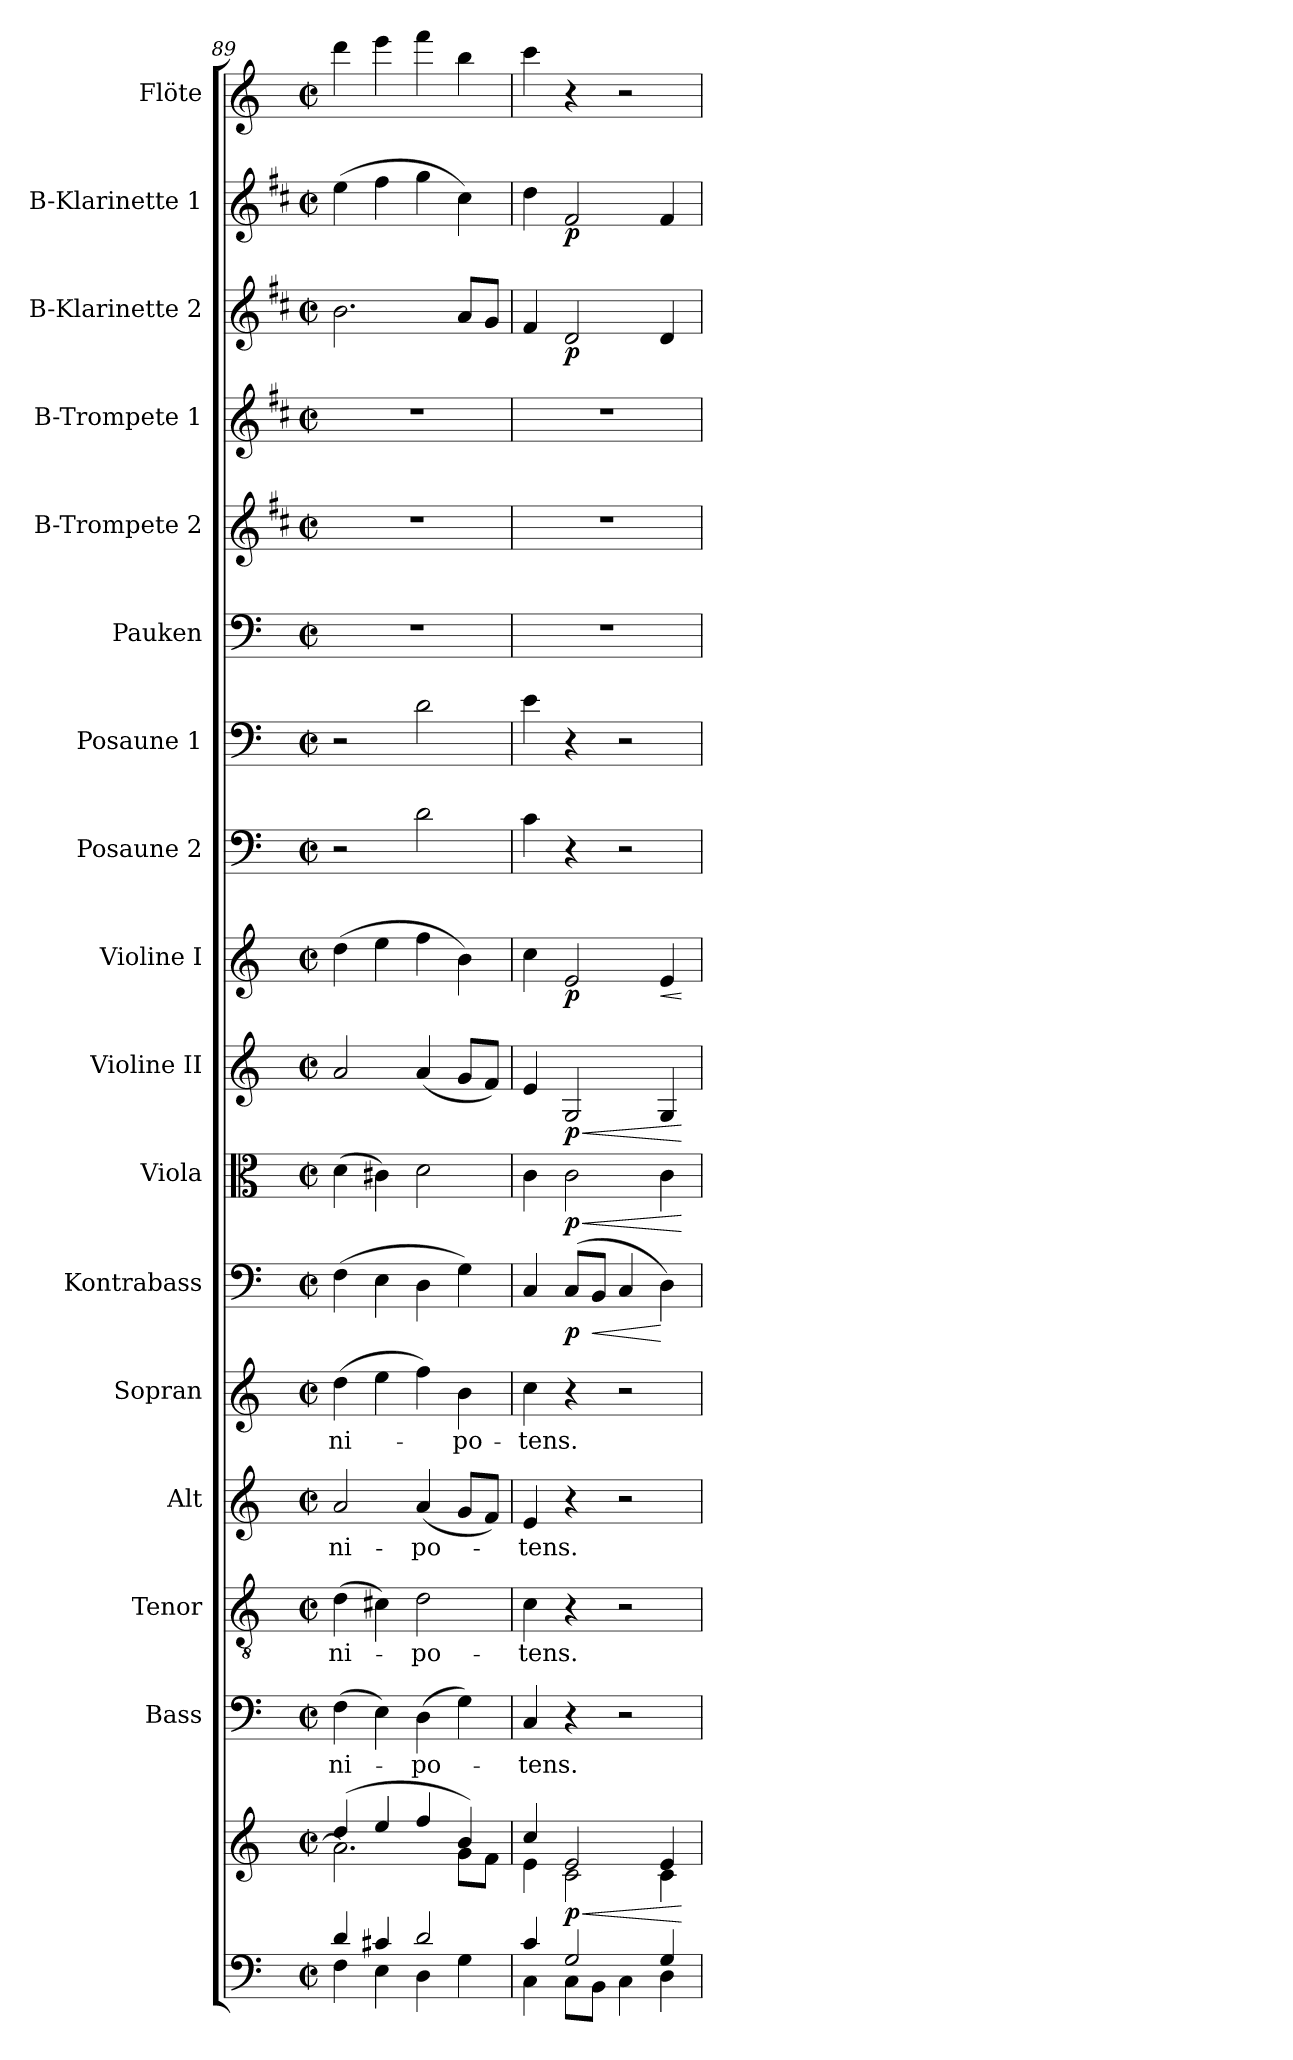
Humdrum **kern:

**kern	**kern	**dynam	**kern	**text	**kern	**text	**kern	**text	**kern	**text	**kern	**dynam	**kern	**dynam	**kern	**dynam	**kern	**dynam	**kern	**kern	**kern	**kern	**kern	**kern	**dynam	**kern	**dynam	**kern
*part17	*part17	*part17	*part16	*part16	*part15	*part15	*part14	*part14	*part13	*part13	*part12	*part12	*part11	*part11	*part10	*part10	*part9	*part9	*part8	*part7	*part6	*part5	*part4	*part3	*part3	*part2	*part2	*part1
*staff18	*staff17	*staff17/18	*staff16	*staff16	*staff15	*staff15	*staff14	*staff14	*staff13	*staff13	*staff12	*staff12	*staff11	*staff11	*staff10	*staff10	*staff9	*staff9	*staff8	*staff7	*staff6	*staff5	*staff4	*staff3	*staff3	*staff2	*staff2	*staff1
*	*	*	*I"Bass	*	*I"Tenor	*	*I"Alt	*	*I"Sopran	*	*I"Kontrabass	*	*I"Viola	*	*I"Violine II	*	*I"Violine I	*	*I"Posaune 2	*I"Posaune 1	*I"Pauken	*I"B-Trompete 2	*I"B-Trompete 1	*I"B-Klarinette 2	*	*I"B-Klarinette 1	*	*I"Flöte
*	*	*	*I'B.	*	*I'T.	*	*I'A.	*	*I'S.	*	*I'Kb.	*	*I'Vla.	*	*I'Vl. II	*	*I'Vl. I	*	*I'Pos. 2	*I'Pos. 1	*I'Pk.	*I'B Trp. 2	*I'B Trp. 1	*I'B Kl. 2	*	*I'B Kl. 1	*	*I'Fl.
!!LO:PB:g=z
*clefF4	*clefG2	*	*clefF4	*	*clefGv2	*	*clefG2	*	*clefG2	*	*clefF4	*	*clefC3	*	*clefG2	*	*clefG2	*	*clefF4	*clefF4	*clefF4	*clefG2	*clefG2	*clefG2	*	*clefG2	*	*clefG2
*	*	*	*	*	*	*	*	*	*	*	*ITrd7c12	*	*	*	*	*	*	*	*	*	*	*ITrd1c2	*ITrd1c2	*ITrd1c2	*	*ITrd1c2	*	*
*k[]	*k[]	*	*k[]	*	*k[]	*	*k[]	*	*k[]	*	*k[]	*	*k[]	*	*k[]	*	*k[]	*	*k[]	*k[]	*k[]	*k[]	*k[]	*k[]	*	*k[]	*	*k[]
*C:	*C:	*	*C:	*	*C:	*	*C:	*	*C:	*	*C:	*	*C:	*	*C:	*	*C:	*	*C:	*C:	*C:	*C:	*C:	*C:	*	*C:	*	*C:
*M2/2	*M2/2	*	*M2/2	*	*M2/2	*	*M2/2	*	*M2/2	*	*M2/2	*	*M2/2	*	*M2/2	*	*M2/2	*	*M2/2	*M2/2	*M2/2	*M2/2	*M2/2	*M2/2	*	*M2/2	*	*M2/2
*met(c|)	*met(c|)	*	*met(c|)	*	*met(c|)	*	*met(c|)	*	*met(c|)	*	*met(c|)	*	*met(c|)	*	*met(c|)	*	*met(c|)	*	*met(c|)	*met(c|)	*met(c|)	*met(c|)	*met(c|)	*met(c|)	*	*met(c|)	*	*met(c|)
=89	=89	=89	=89	=89	=89	=89	=89	=89	=89	=89	=89	=89	=89	=89	=89	=89	=89	=89	=89	=89	=89	=89	=89	=89	=89	=89	=89	=89
*^	*^	*	*	*	*	*	*	*	*	*	*	*	*	*	*	*	*	*	*	*	*	*	*	*	*	*	*	*
!	!	!	!	!	!	!LO:LY:b	!	!LO:LY:b	!	!LO:LY:b	!	!LO:LY:b	!	!	!	!	!	!	!	!	!	!	!	!	!	!	!	!	!	!
4d/	4F\	(4dd/	2.a\]	.	(>4F\	-ni-	(>4d\	-ni-	2a/	-ni-	(>4dd\	-ni-	(>4FF\	.	(>4d\	.	2a/	.	(>4dd\	.	2r	2r	1r	1r	1r	2.a\	.	(>4dd\	.	4ddd\
4c#X/	4E\	4ee/	.	.	4E\)	.	4c#X\)	.	.	.	4ee\	.	4EE\	.	4c#X\)	.	.	.	4ee\	.	.	.	.	.	.	.	.	4ee\	.	4eee\
!	!	!	!	!	!	!LO:LY:b	!	!LO:LY:b	!	!LO:LY:b	!	!	!	!	!	!	!	!	!	!	!	!	!	!	!	!	!	!	!	!
2d/	4D\	4ff/	.	.	(>4D\	-po-	2d\	-po-	(<4a/	-po-	4ff\)	.	4DD\	.	2d\	.	(<4a/	.	4ff\	.	2d\	2d\	.	.	.	.	.	4ff\	.	4fff\
!	!	!	!	!	!	!	!	!	!	!	!	!LO:LY:b	!	!	!	!	!	!	!	!	!	!	!	!	!	!	!	!	!	!
.	4G\	4b/)	8g\L	.	4G\)	.	.	.	8g/L	.	4b\	-po-	4GG\)	.	.	.	8g/L	.	4b\)	.	.	.	.	.	.	8g/L	.	4b\)	.	4bb\
.	.	.	8f\J	.	.	.	.	.	8f/J)	.	.	.	.	.	.	.	8f/J)	.	.	.	.	.	.	.	.	8f/J	.	.	.	.
=90	=90	=90	=90	=90	=90	=90	=90	=90	=90	=90	=90	=90	=90	=90	=90	=90	=90	=90	=90	=90	=90	=90	=90	=90	=90	=90	=90	=90	=90	=90
!	!	!	!	!	!	!LO:LY:b	!	!LO:LY:b	!	!LO:LY:b	!	!LO:LY:b	!	!	!	!	!	!	!	!	!	!	!	!	!	!	!	!	!	!
4c/	4C\	4cc/	4e\	.	4C/	-tens.	4c\	-tens.	4e/	-tens.	4cc\	-tens.	4CC/	.	4c\	.	4e/	.	4cc\	.	4c\	4e\	1r	1r	1r	4e/	.	4cc\	.	4ccc\
!	!	!	!	!LO:HP:b	!	!	!	!	!	!	!	!	!	!	!	!LO:HP:b	!	!LO:HP:b	!	!	!	!	!	!	!	!	!	!	!	!
!	!	!	!	!LO:DY:n=1:b	!	!	!	!	!	!	!	!	!	!LO:DY:b	!	!LO:DY:n=1:b	!	!LO:DY:n=1:b	!	!LO:DY:b	!	!	!	!	!	!	!LO:DY:b	!	!LO:DY:b	!
2G/	8C\L	2e/	2c\	< p	4r	.	4r	.	4r	.	4r	.	(>8CC/L	p	2c\	< p	2G/	< p	2e/	p	4r	4r	.	.	.	2c/	p	2e/	p	4r
!	!	!	!	!	!	!	!	!	!	!	!	!	!	!LO:HP:b	!	!	!	!	!	!	!	!	!	!	!	!	!	!	!	!
.	8BB\J	.	.	.	.	.	.	.	.	.	.	.	8BBB/J	<	.	.	.	.	.	.	.	.	.	.	.	.	.	.	.	.
.	4C\	.	.	.	2r	.	2r	.	2r	.	2r	.	4CC/	.	.	.	.	.	.	.	2r	2r	.	.	.	.	.	.	.	2r
!	!	!	!	!	!	!	!	!	!	!	!	!	!	!	!	!	!	!	!	!LO:HP:b	!	!	!	!	!	!	!	!	!	!
4G/	4D\	4e/	4c\	.	.	.	.	.	.	.	.	.	4DD\)	[	4c\	.	4G/	.	4e/	<	.	.	.	.	.	4c/	.	4e/	.	.
*v	*v	*	*	*	*	*	*	*	*	*	*	*	*	*	*	*	*	*	*	*	*	*	*	*	*	*	*	*	*	*
*	*v	*v	*	*	*	*	*	*	*	*	*	*	*	*	*	*	*	*	*	*	*	*	*	*	*	*	*	*	*
.	.	[	.	.	.	.	.	.	.	.	.	.	.	[	.	[	.	[	.	.	.	.	.	.	.	.	.	.
=	=	=	=	=	=	=	=	=	=	=	=	=	=	=	=	=	=	=	=	=	=	=	=	=	=	=	=	=
*-	*-	*-	*-	*-	*-	*-	*-	*-	*-	*-	*-	*-	*-	*-	*-	*-	*-	*-	*-	*-	*-	*-	*-	*-	*-	*-	*-	*-
